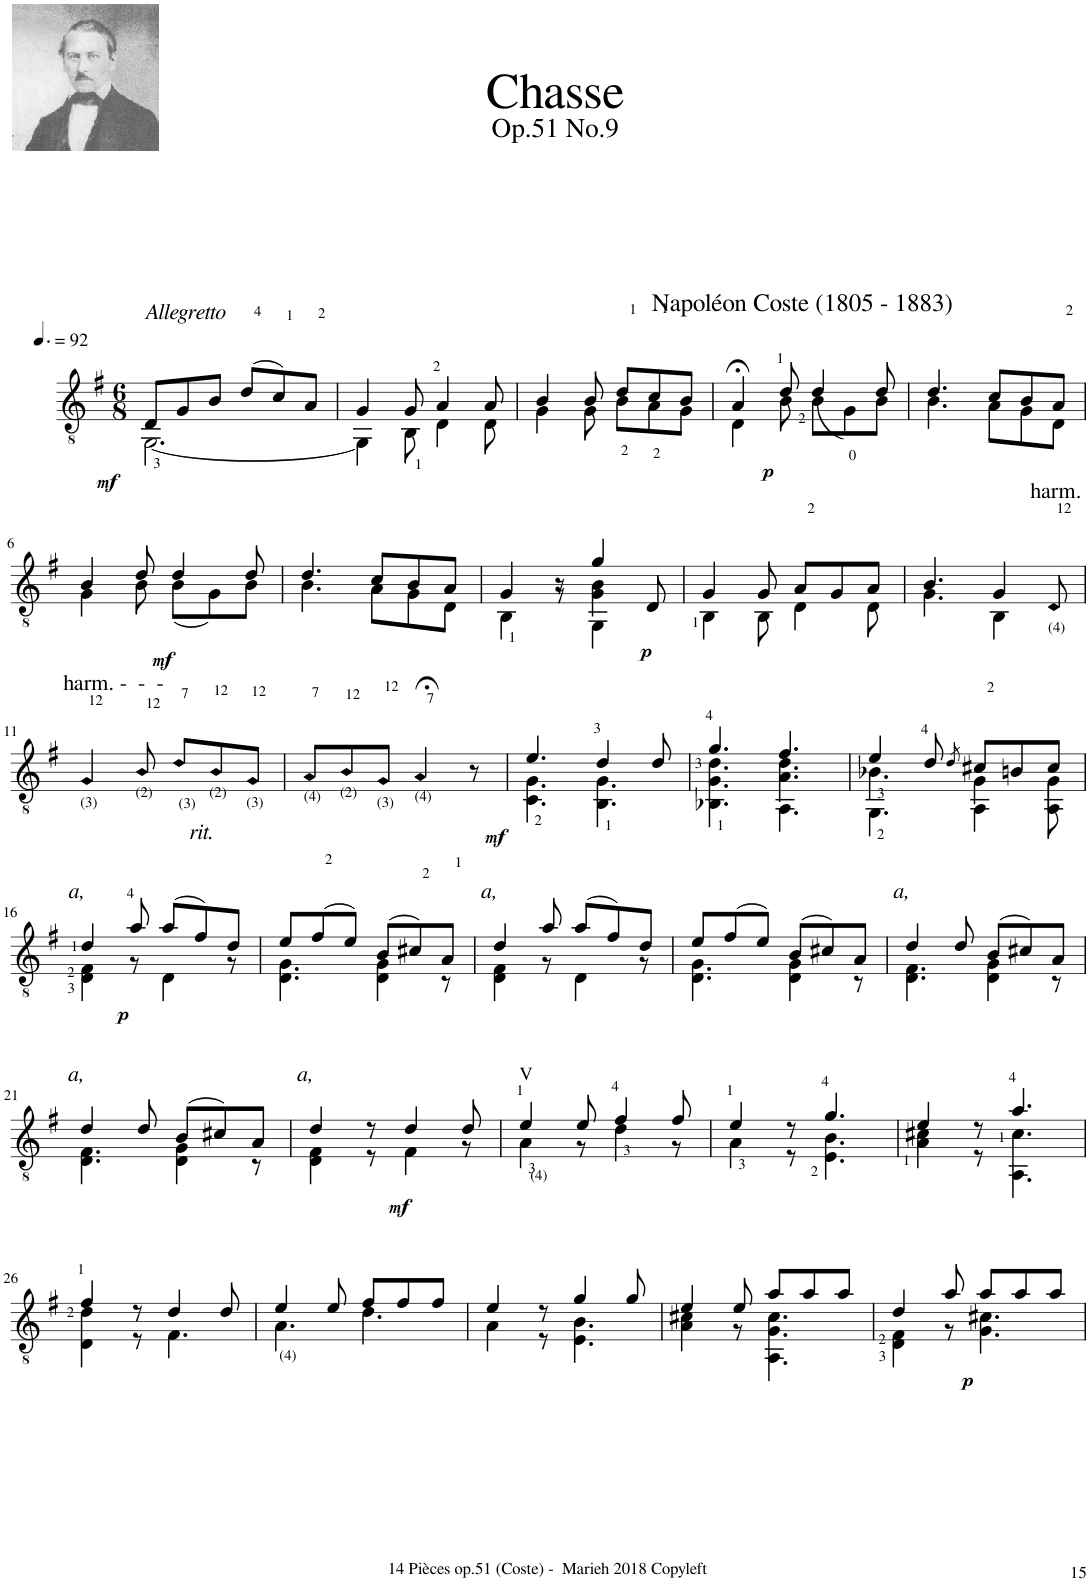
**kern
*part1
*staff1
*I"Guitare classique
!!LO:PB:g=z
*clefGv2
*k[f#]
*M6/8
*MM138
=1
*^
!LO:TX:a:i:t=Allegretto	!
8D/L	[2.GG\
8G/	.
8B/J	.
(8d/L	.
8c/)	.
8A/J	.
=2	=2
4G/	4GG\]
8G/	8BB\
4A/	4D\
8A/	8D\
=3	=3
4B/	4G\
8B/	8G\
8d/L	8B<\L
8c/	8A<\
8B/J	8G\J
=4	=4
4A;</	4D\
8d/	8B<\
(4d/	8B\L
.	8G<\)
8d/	8B\J
=5	=5
4.d/	4.B\
8c/L	8A\L
8B/	8G\
8A/J	8D\J
!!LO:LB:g=z	!!
=6	=6
4B/	4G\
8d/	8B\
4d/	(8B\L
.	8G\)
8d/	8B\J
=7	=7
4.d/	4.B\
8c/L	8A\L
8B/	8G\
8A/J	8D\J
=8	=8
*	*^
4G/	4ryy	4BB\
8r	8ryy	8r
4g/	4G\ 4B\	4GG\
8D/	8ryy	8ryy
*	*v	*v
=9	=9
4G/	4BB\
8G/	8BB\
8A/L	4D\
8G/	.
8A/J	8D\
=10	=10
4.B/	4.G\
4G/	4BB\
!LO:TX:a:t=harm.	!
8d/	8ryy
!!LO:LB:g=z	!!
=11	=11
!LO:TX:a:t=harm. -  -  -	!
*v	*v
4g/
8b/
8dd/L
!LO:TX:b:i:t=rit.
8b/
8g/J
=12
8a/L
8b/
8g/J
4a;</
8r
=13
*^
*	*^
4.e/	4.G\	4.C\
4d/	4.G\	4.BB\
8d/	.	.
=14	=14	=14
4.g/	4.G\ 4.d\	4.BB-X\
4.f#/	4.A\ 4.d\	4.AA\
=15	=15	=15
4e/	4.B-X\	4.GG\
8d/	.	.
8qd/	.	.
8c#X/L	4G\	4AA\
8Bn/	.	.
8c#/J	8G\	8AA\ 8G\
!!LO:LB:g=z	!!	!!
=16	=16	=16
!LO:TX:a:i:t=a,	!	!
*	*v	*v
4d/	4D\ 4F#\
8a/	8r
(8a/L	4D\
8f#/)	.
8d/J	8r
=17	=17
8e/L	4.D\ 4.G\
(8f#/	.
8e/J)	.
(8B/L	4D\ 4G\
8c#X/)	.
8A/J	8r
=18	=18
!LO:TX:a:i:t=a,	!
4d/	4D\ 4F#\
8a/	8r
(8a/L	4D\
8f#/)	.
8d/J	8r
=19	=19
8e/L	4.D\ 4.G\
(8f#/	.
8e/J)	.
(8B/L	4D\ 4G\
8c#X/)	.
8A/J	8r
=20	=20
!LO:TX:a:i:t=a,	!
4d/	4.D\ 4.F#\
8d/	.
(8B/L	4D\ 4G\
8c#X/)	.
8A/J	8r
!!LO:LB:g=z	!!
=21	=21
!LO:TX:a:i:t=a,	!
4d/	4.D\ 4.F#\
8d/	.
(8B/L	4D\ 4G\
8c#X/)	.
8A/J	8r
=22	=22
!LO:TX:a:i:t=a,	!
4d/	4D\ 4F#\
8r	8r
4d/	4F#\
8d/	8r
=23	=23
!LO:TX:a:t=V	!
4e/	4A\
8e/	8r
4f#/	4d\
8f#/	8r
=24	=24
4e/	4A\
8r	8r
4.g/	4.E\ 4.B\
=25	=25
4e/	4A\ 4c#X\
8r	8r
4.a/	4.AA\ 4.c#\
!!LO:LB:g=z	!!
=26	=26
4f#/	4D\ 4d\
8r	8r
4d/	4.F#\
8d/	.
=27	=27
4e/	4.A\
8e/	.
8f#/L	4.d\
8f#/	.
8f#/J	.
=28	=28
4e/	4A\
8r	8r
4g/	4.E\ 4.B\
8g/	.
=29	=29
4e/	4A\ 4c#X\
8e/	8r
8a/L	4.AA\ 4.G\ 4.c#\
8a/	.
8a/J	.
=30	=30
4d/	4D\ 4F#\
8a/	8r
8a/L	4.G\ 4.c#X\
8a/	.
8a/J	.
*v	*v
=
*-
